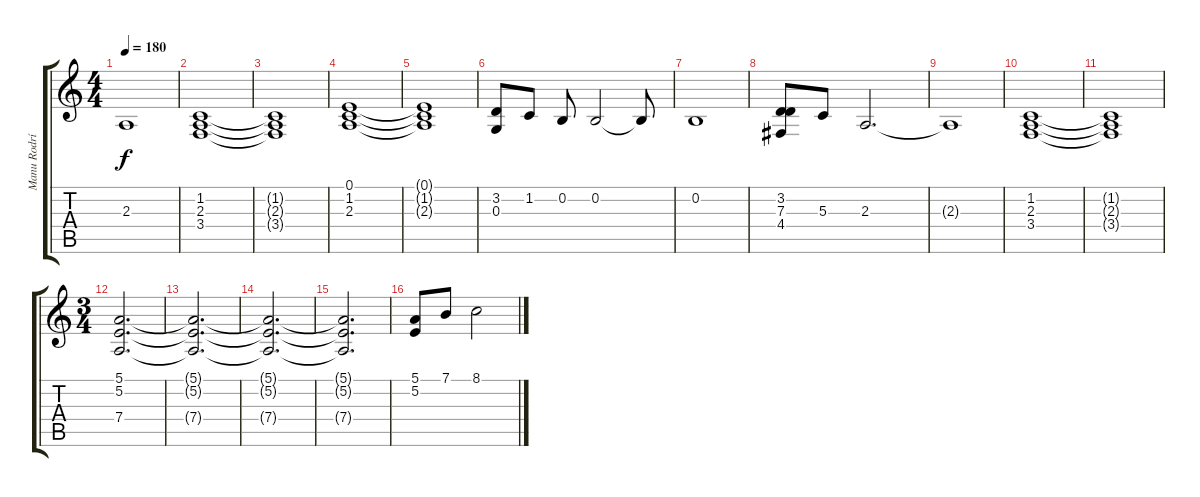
\track ("Manu Rodríguez" "Manu Rodrí") {instrument stringensemble1}
\staff {score tabs}
\tuning (E4 B3 G3 D3 A2 E2) {hide}
\ts (4 4)
\tempo 180
\clef g2
\ks c
2.3{t}.1{dy f} |
(1.2 2.3 3.4).1 |
(1.2{t} 2.3{t} 3.4{t}).1 |
(0.1 1.2 2.3).1 |
(0.1{t} 1.2{t} 2.3{t}).1 |
(3.2 0.3).8 1.2.8 0.2.8 0.2.2 0.2{t}.8 |
0.2.1 |
(3.2 7.3 4.4).8 5.3.8 2.3.2{d} |
2.3{t}.1 |
(1.2 2.3 3.4).1 |
(1.2{t} 2.3{t} 3.4{t}).1 |
\ts (3 4)
(5.1 5.2 7.4).2{d} |
(5.1{t} 5.2{t} 7.4{t}).2{d} |
(5.1{t} 5.2{t} 7.4{t}).2{d} |
(5.1{t} 5.2{t} 7.4{t}).2{d} |
(5.1 5.2).8 7.1.8 8.1.2
